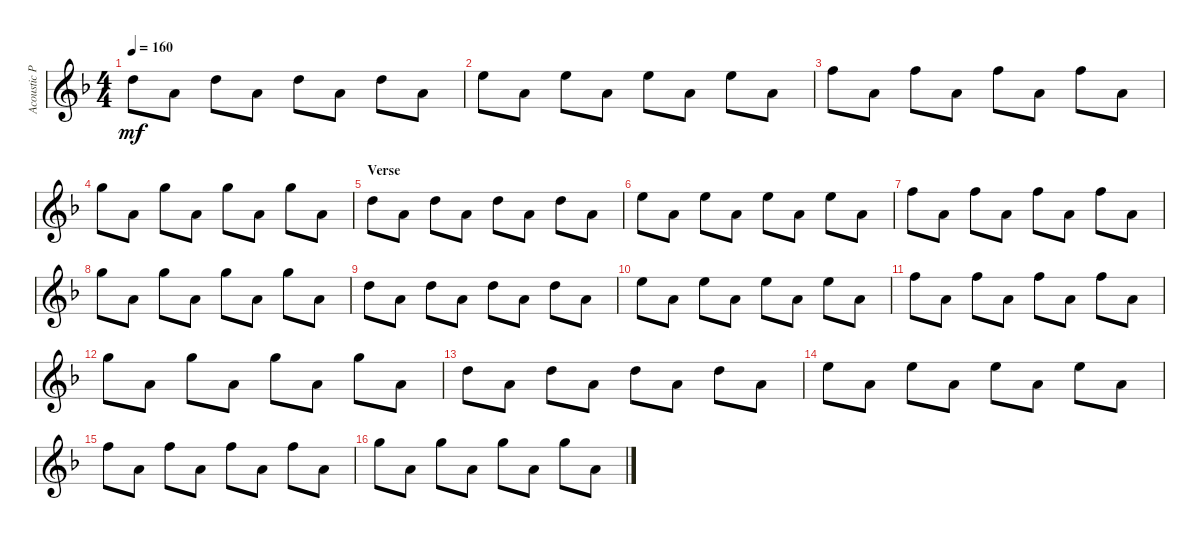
\track ("Acoustic Piano (Staff 1)" "Acoustic P") {instrument acousticgrandpiano}
\staff {score}
\tuning (E4 B3 G3 D3 A2 E2 B1) {hide}
\ts (4 4)
\tempo 160
\clef g2
\ks dminor
10.1.8{dy mf} 5.1.8 10.1.8 5.1.8 10.1.8 5.1.8 10.1.8 5.1.8 |
12.1.8 5.1.8 12.1.8 5.1.8 12.1.8 5.1.8 12.1.8 5.1.8 |
13.1.8 5.1.8 13.1.8 5.1.8 13.1.8 5.1.8 13.1.8 5.1.8 |
15.1.8 5.1.8 15.1.8 5.1.8 15.1.8 5.1.8 15.1.8 5.1.8 |
\section ("" "Verse")
10.1.8 5.1.8 10.1.8 5.1.8 10.1.8 5.1.8 10.1.8 5.1.8 |
12.1.8 5.1.8 12.1.8 5.1.8 12.1.8 5.1.8 12.1.8 5.1.8 |
13.1.8 5.1.8 13.1.8 5.1.8 13.1.8 5.1.8 13.1.8 5.1.8 |
15.1.8 5.1.8 15.1.8 5.1.8 15.1.8 5.1.8 15.1.8 5.1.8 |
10.1.8 5.1.8 10.1.8 5.1.8 10.1.8 5.1.8 10.1.8 5.1.8 |
12.1.8 5.1.8 12.1.8 5.1.8 12.1.8 5.1.8 12.1.8 5.1.8 |
13.1.8 5.1.8 13.1.8 5.1.8 13.1.8 5.1.8 13.1.8 5.1.8 |
15.1.8 5.1.8 15.1.8 5.1.8 15.1.8 5.1.8 15.1.8 5.1.8 |
10.1.8 5.1.8 10.1.8 5.1.8 10.1.8 5.1.8 10.1.8 5.1.8 |
12.1.8 5.1.8 12.1.8 5.1.8 12.1.8 5.1.8 12.1.8 5.1.8 |
13.1.8 5.1.8 13.1.8 5.1.8 13.1.8 5.1.8 13.1.8 5.1.8 |
15.1.8 5.1.8 15.1.8 5.1.8 15.1.8 5.1.8 15.1.8 5.1.8
